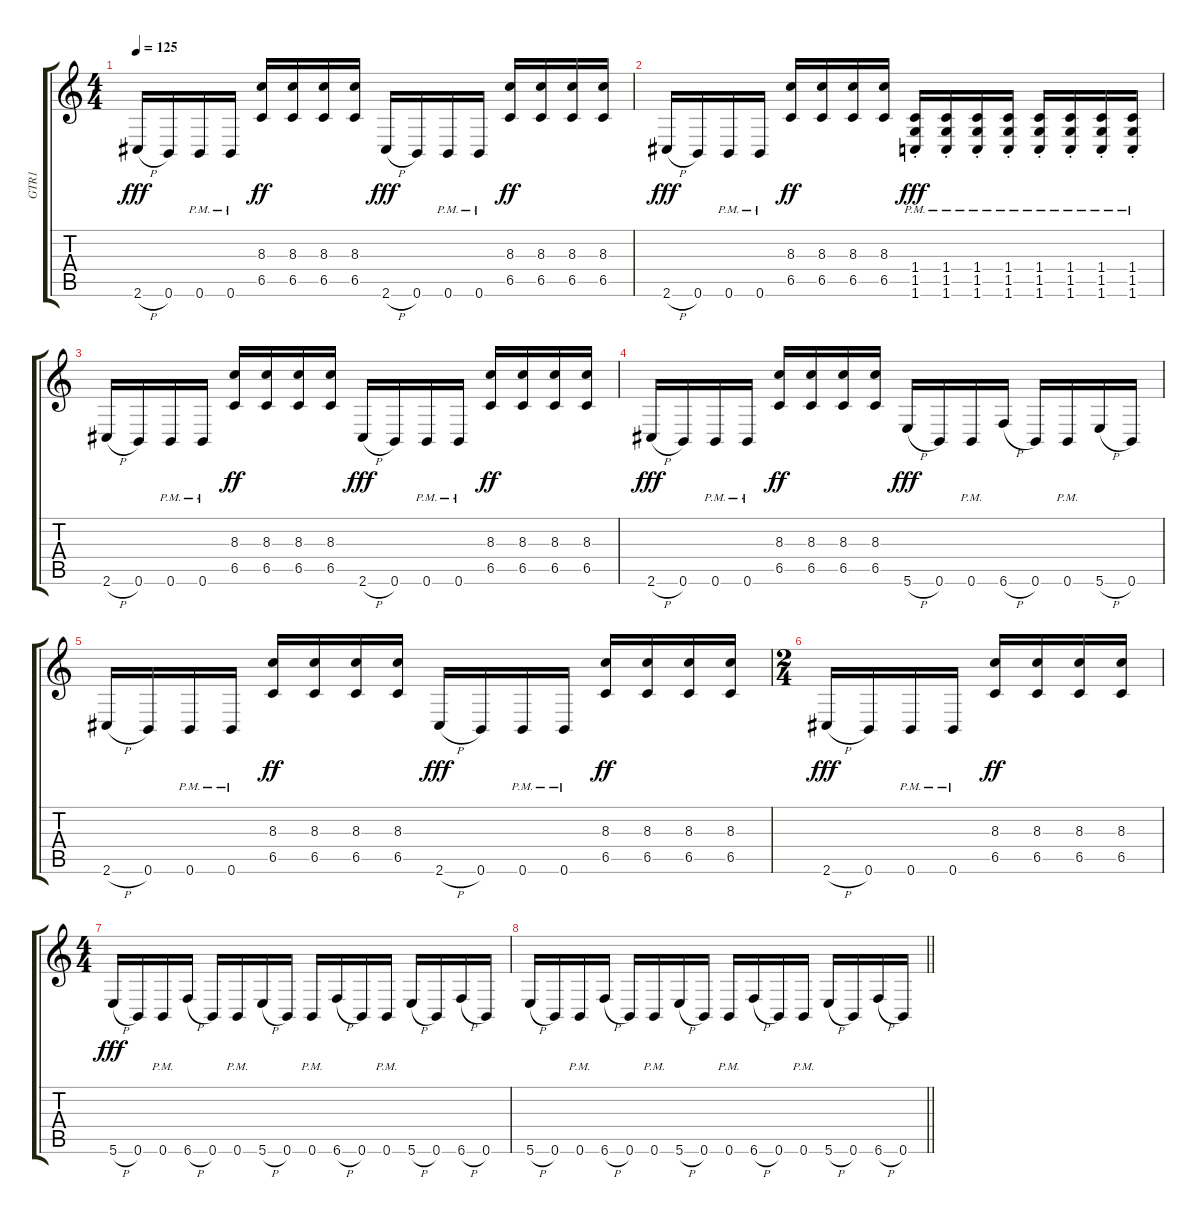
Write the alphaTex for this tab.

\track ("GTR1" "GTR1") {instrument distortionguitar}
\staff {score tabs}
\tuning (Db4 Ab3 E3 B2 Gb2 B1) {hide}
\ts (4 4)
\tempo 125
\clef g2
\ks c
2.6{h}.16{dy fff} 0.6.16 0.6{pm}.16 0.6{pm}.16 (8.3 6.5).16{dy ff} (8.3 6.5).16 (8.3 6.5).16 (8.3 6.5).16 2.6{h}.16{dy fff} 0.6.16 0.6{pm}.16 0.6{pm}.16 (8.3 6.5).16{dy ff} (8.3 6.5).16 (8.3 6.5).16 (8.3 6.5).16 |
2.6{h}.16{dy fff} 0.6.16 0.6{pm}.16 0.6{pm}.16 (8.3 6.5).16{dy ff} (8.3 6.5).16 (8.3 6.5).16 (8.3 6.5).16 (1.4{pm st} 1.5{pm st} 1.6{pm st}).16{dy fff} (1.4{pm st} 1.5{pm st} 1.6{pm st}).16 (1.4{pm st} 1.5{pm st} 1.6{pm st}).16 (1.4{pm st} 1.5{pm st} 1.6{pm st}).16 (1.4{pm st} 1.5{pm st} 1.6{pm st}).16 (1.4{pm st} 1.5{pm st} 1.6{pm st}).16 (1.4{pm st} 1.5{pm st} 1.6{pm st}).16 (1.4{pm st} 1.5{pm st} 1.6{pm st}).16 |
2.6{h}.16 0.6.16 0.6{pm}.16 0.6{pm}.16 (8.3 6.5).16{dy ff} (8.3 6.5).16 (8.3 6.5).16 (8.3 6.5).16 2.6{h}.16{dy fff} 0.6.16 0.6{pm}.16 0.6{pm}.16 (8.3 6.5).16{dy ff} (8.3 6.5).16 (8.3 6.5).16 (8.3 6.5).16 |
2.6{h}.16{dy fff} 0.6.16 0.6{pm}.16 0.6{pm}.16 (8.3 6.5).16{dy ff} (8.3 6.5).16 (8.3 6.5).16 (8.3 6.5).16 5.6{h}.16{dy fff} 0.6.16 0.6{pm}.16 6.6{h}.16 0.6.16 0.6{pm}.16 5.6{h}.16 0.6.16 |
2.6{h}.16 0.6.16 0.6{pm}.16 0.6{pm}.16 (8.3 6.5).16{dy ff} (8.3 6.5).16 (8.3 6.5).16 (8.3 6.5).16 2.6{h}.16{dy fff} 0.6.16 0.6{pm}.16 0.6{pm}.16 (8.3 6.5).16{dy ff} (8.3 6.5).16 (8.3 6.5).16 (8.3 6.5).16 |
\ts (2 4)
2.6{h}.16{dy fff} 0.6.16 0.6{pm}.16 0.6{pm}.16 (8.3 6.5).16{dy ff} (8.3 6.5).16 (8.3 6.5).16 (8.3 6.5).16 |
\ts (4 4)
5.6{h}.16{dy fff} 0.6.16 0.6{pm}.16 6.6{h}.16 0.6.16 0.6{pm}.16 5.6{h}.16 0.6.16 0.6{pm}.16 6.6{h}.16 0.6.16 0.6{pm}.16 5.6{h}.16 0.6.16 6.6{h}.16 0.6.16 |
\barLineRight lightlight
5.6{h}.16 0.6.16 0.6{pm}.16 6.6{h}.16 0.6.16 0.6{pm}.16 5.6{h}.16 0.6.16 0.6{pm}.16 6.6{h}.16 0.6.16 0.6{pm}.16 5.6{h}.16 0.6.16 6.6{h}.16 0.6.16
